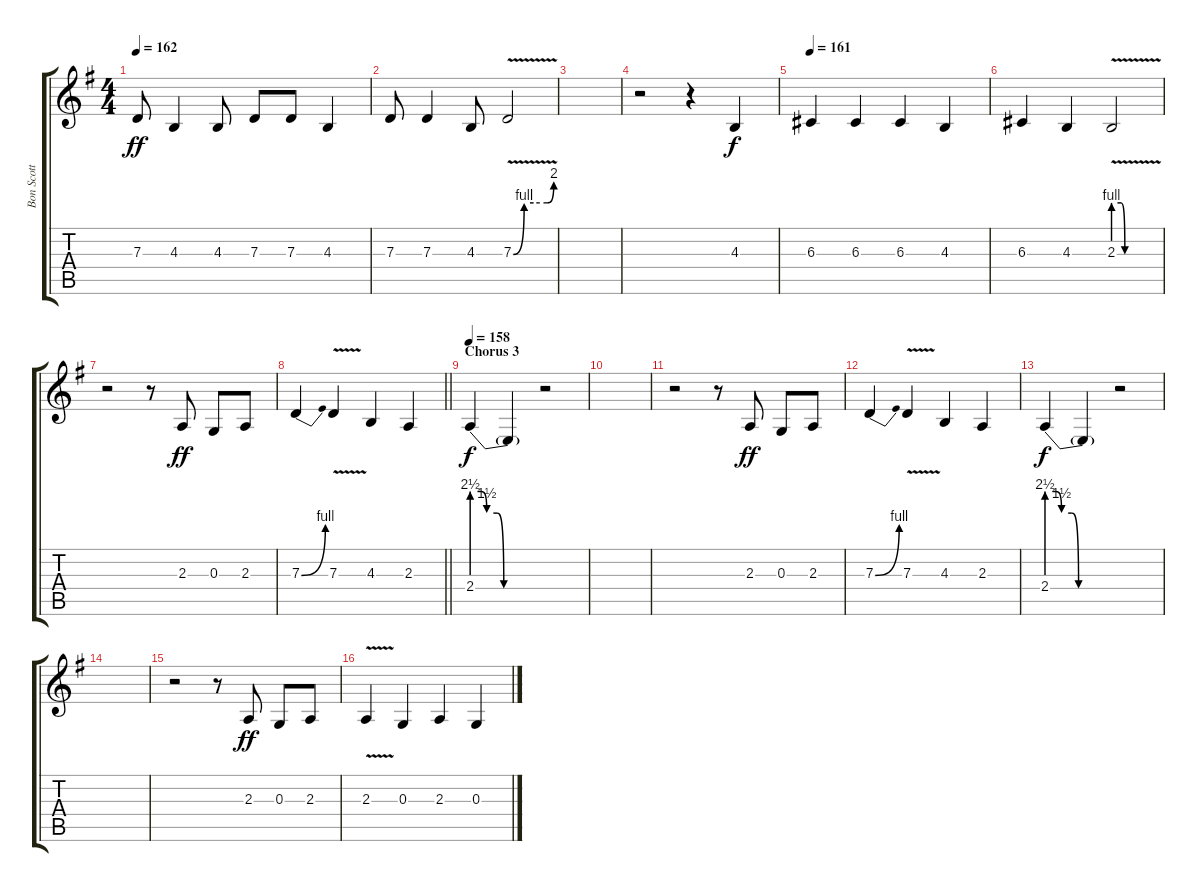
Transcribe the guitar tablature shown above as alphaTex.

\track ("Bon Scott" "Bon Scott") {instrument lead2sawtooth}
\staff {score tabs}
\tuning (E4 B3 G3 D3 A2 E2) {hide}
\ts (4 4)
\tempo 162
\clef g2
\ks g
7.3.8{dy ff} 4.3.4 4.3.8 7.3.8 7.3.8 4.3.4 |
7.3.8 7.3.4 4.3.8 7.3{be (custom 0 0 16 4 30 4 50 4 60 8) v}.2 |
|
r.2 r.4 4.3.4{dy f} |
\tempo 161
6.3.4 6.3.4 6.3.4 4.3.4 |
6.3.4 4.3.4 2.3{be (custom 0 4 10 4 15 0 40 0 60 0) v}.2 |
r.2 r.8 2.3.8{dy ff} 0.3.8 2.3.8 |
\barLineRight lightlight
7.3{be (bend 0 0 60 4)}.4 7.3{v}.4 4.3.4 2.3.4 |
\section ("" "Chorus 3")
\tempo 158
2.4{be (custom 0 10 8 10 13 6 22 6 28 0 40 0 60 0)}.4{dy f} 2.4{t}.4 r.2 |
|
r.2 r.8 2.3.8{dy ff} 0.3.8 2.3.8 |
7.3{be (bend 0 0 60 4)}.4 7.3{v}.4 4.3.4 2.3.4 |
2.4{be (custom 0 10 8 10 13 6 22 6 28 0 40 0 60 0)}.4{dy f} 2.4{t}.4 r.2 |
|
r.2 r.8 2.3.8{dy ff} 0.3.8 2.3.8 |
2.3{v}.4 0.3.4 2.3.4 0.3.4
